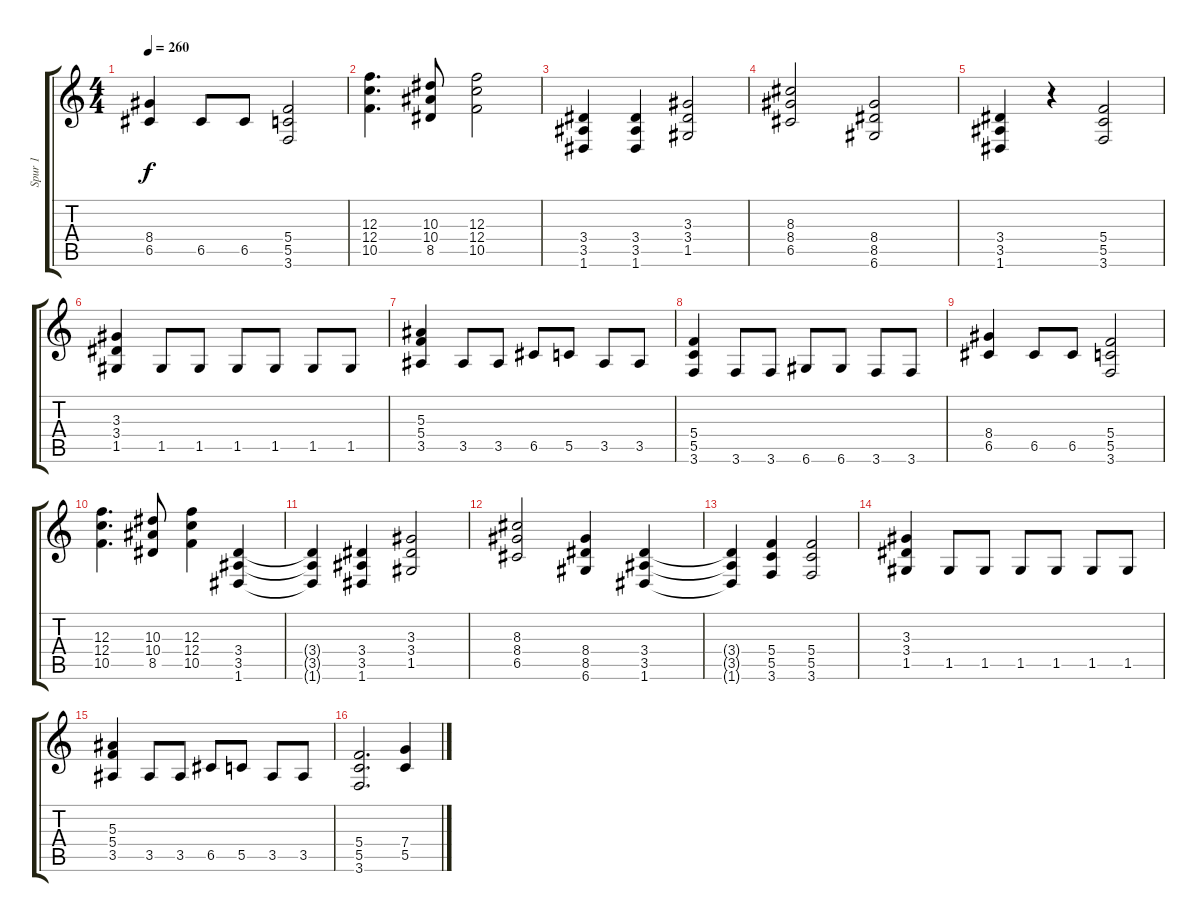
\track ("Spur 1" "Spur 1") {instrument distortionguitar}
\staff {score tabs}
\tuning (D4 A3 F3 C3 G2 D2) {hide}
\ts (4 4)
\tempo 260
\clef g2
\ks c
(8.4 6.5).4{dy f} 6.5.8 6.5.8 (5.4 5.5 3.6).2 |
(12.3 12.4 10.5).4{d} (10.3 10.4 8.5).8 (12.3 12.4 10.5).2 |
(3.4 3.5 1.6).4 (3.4 3.5 1.6).4 (3.3 3.4 1.5).2 |
(8.3 8.4 6.5).2 (8.4 8.5 6.6).2 |
(3.4 3.5 1.6).4 r.4 (5.4 5.5 3.6).2 |
(3.3 3.4 1.5).4 1.5.8 1.5.8 1.5.8 1.5.8 1.5.8 1.5.8 |
(5.3 5.4 3.5).4 3.5.8 3.5.8 6.5.8 5.5.8 3.5.8 3.5.8 |
(5.4 5.5 3.6).4 3.6.8 3.6.8 6.6.8 6.6.8 3.6.8 3.6.8 |
(8.4 6.5).4 6.5.8 6.5.8 (5.4 5.5 3.6).2 |
(12.3 12.4 10.5).4{d} (10.3 10.4 8.5).8 (12.3 12.4 10.5).4 (3.4 3.5 1.6).4 |
(3.4{t} 3.5{t} 1.6{t}).4 (3.4 3.5 1.6).4 (3.3 3.4 1.5).2 |
(8.3 8.4 6.5).2 (8.4 8.5 6.6).4 (3.4 3.5 1.6).4 |
(3.4{t} 3.5{t} 1.6{t}).4 (5.4 5.5 3.6).4 (5.4 5.5 3.6).2 |
(3.3 3.4 1.5).4 1.5.8 1.5.8 1.5.8 1.5.8 1.5.8 1.5.8 |
(5.3 5.4 3.5).4 3.5.8 3.5.8 6.5.8 5.5.8 3.5.8 3.5.8 |
(5.4 5.5 3.6).2{d} (7.4 5.5).4
